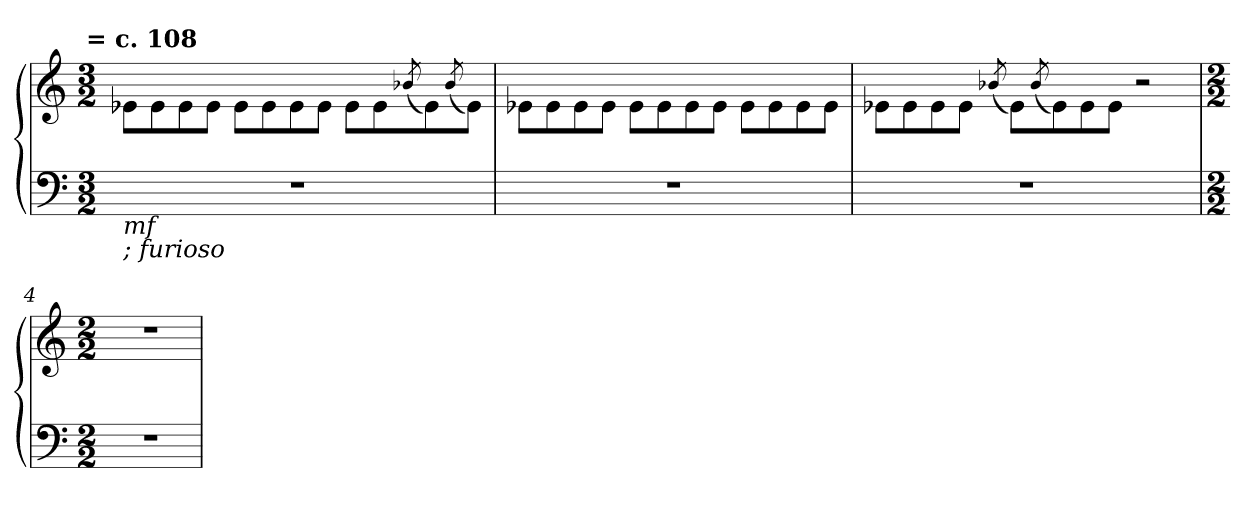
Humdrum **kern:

**kern	**kern
*part1	*part1
*staff2	*staff1
*clefF4	*clefG2
*k[]	*k[]
!!LO:TX:omd:t= = c. 108
*M3/2	*M3/2
*MM120	*MM120
=1	=1
!LO:TX:b:i:t=mf\n; furioso	!
1.r	8e-X\L
.	8e-\
.	8e-\
.	8e-\J
.	8e-\L
.	8e-\
.	8e-\
.	8e-\J
.	8e-\L
.	8e-\
.	(>8qb-X/
.	8e-\)
.	(>8qb-/
.	8e-\J)
=2	=2
1.r	8e-X\L
.	8e-\
.	8e-\
.	8e-\J
.	8e-\L
.	8e-\
.	8e-\
.	8e-\J
.	8e-\L
.	8e-\
.	8e-\
.	8e-\J
=3	=3
1.r	8e-X\L
.	8e-\
.	8e-\
.	8e-\J
.	(>8qb-X/
.	8e-\L)
.	(>8qb-/
.	8e-\)
.	8e-\
.	8e-\J
.	2r
=4	=4
*M2/2	*M2/2
1r	1r
=	=
*-	*-
